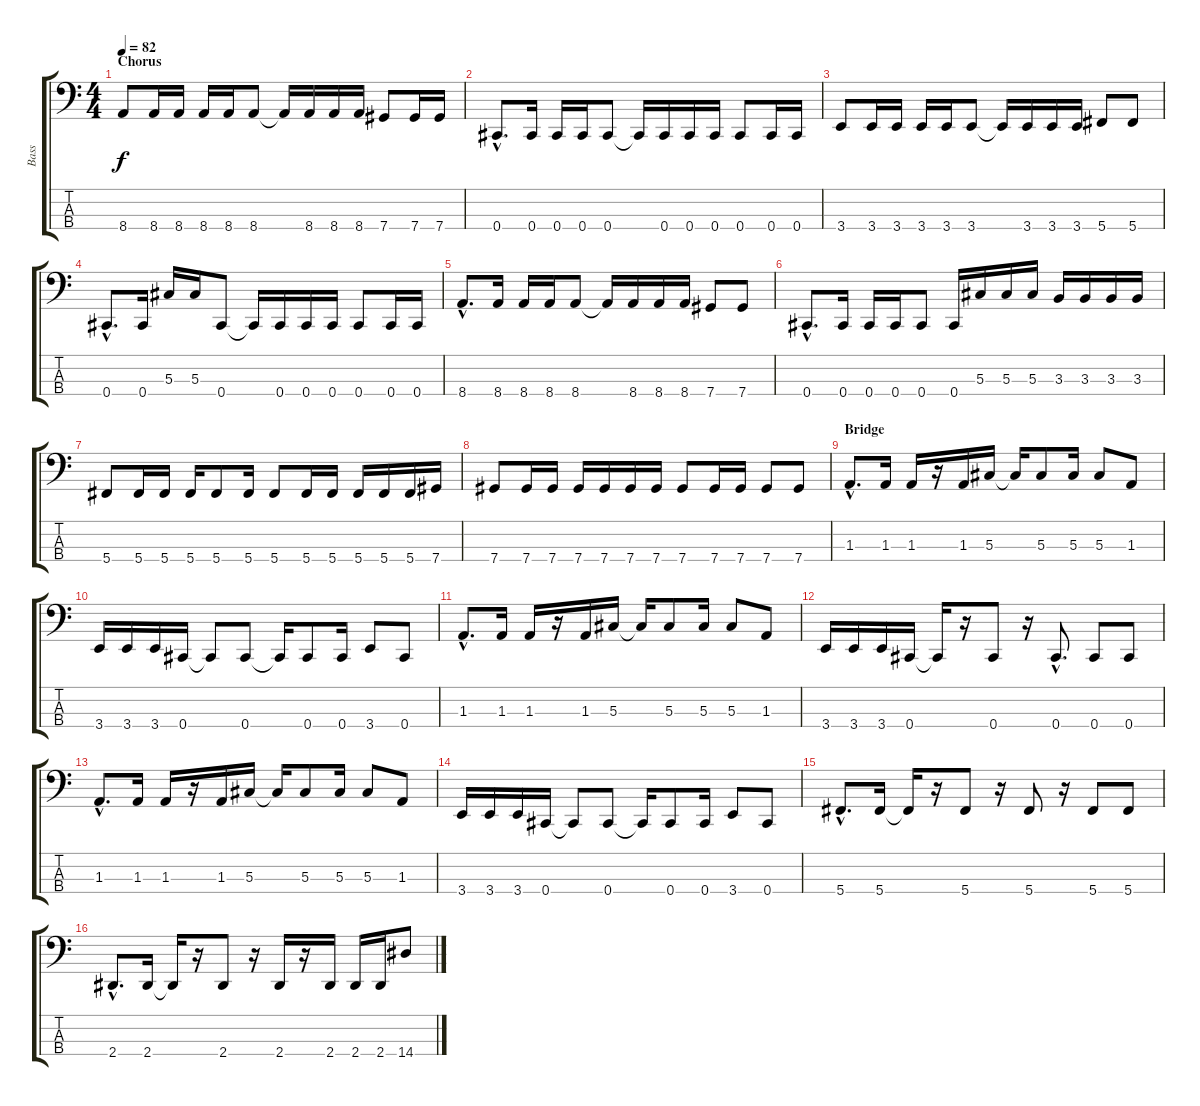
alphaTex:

\track ("Bass" "Bass") {instrument electricbasspick}
\staff {score tabs}
\tuning (Gb2 Db2 Ab1 Db1) {hide}
\ts (4 4)
\section ("" "Chorus")
\tempo 82
\clef f4
\ks c
8.4.8{dy f} 8.4.16 8.4.16 8.4.16 8.4.16 8.4.8 8.4{t}.16 8.4.16 8.4.16 8.4.16 7.4.8 7.4.16 7.4.16 |
0.4{hac}.8{d} 0.4.16 0.4.16 0.4.16 0.4.8 0.4{t}.16 0.4.16 0.4.16 0.4.16 0.4.8 0.4.16 0.4.16 |
3.4.8 3.4.16 3.4.16 3.4.16 3.4.16 3.4.8 3.4{t}.16 3.4.16 3.4.16 3.4.16 5.4.8 5.4.8 |
0.4{hac}.8{d} 0.4.16 5.3.16 5.3.16 0.4.8 0.4{t}.16 0.4.16 0.4.16 0.4.16 0.4.8 0.4.16 0.4.16 |
8.4{hac}.8{d} 8.4.16 8.4.16 8.4.16 8.4.8 8.4{t}.16 8.4.16 8.4.16 8.4.16 7.4.8 7.4.8 |
0.4{hac}.8{d} 0.4.16 0.4.16 0.4.16 0.4.8 0.4.16 5.3.16 5.3.16 5.3.16 3.3.16 3.3.16 3.3.16 3.3.16 |
5.4.8 5.4.16 5.4.16 5.4.16 5.4.8 5.4.16 5.4.8 5.4.16 5.4.16 5.4.16 5.4.16 5.4.16 7.4.16 |
7.4.8 7.4.16 7.4.16 7.4.16 7.4.16 7.4.16 7.4.16 7.4.8 7.4.16 7.4.16 7.4.8 7.4.8 |
\section ("" "Bridge")
1.3{hac}.8{d} 1.3.16 1.3.16 r.16 1.3.16 5.3.16 5.3{t}.16 5.3.8 5.3.16 5.3.8 1.3.8 |
3.4.16 3.4.16 3.4.16 0.4.16 0.4{t}.8 0.4.8 0.4{t}.16 0.4.8 0.4.16 3.4.8 0.4.8 |
1.3{hac}.8{d} 1.3.16 1.3.16 r.16 1.3.16 5.3.16 5.3{t}.16 5.3.8 5.3.16 5.3.8 1.3.8 |
3.4.16 3.4.16 3.4.16 0.4.16 0.4{t}.16 r.16 0.4.8 r.16 0.4{hac}.8{d} 0.4.8 0.4.8 |
1.3{hac}.8{d} 1.3.16 1.3.16 r.16 1.3.16 5.3.16 5.3{t}.16 5.3.8 5.3.16 5.3.8 1.3.8 |
3.4.16 3.4.16 3.4.16 0.4.16 0.4{t}.8 0.4.8 0.4{t}.16 0.4.8 0.4.16 3.4.8 0.4.8 |
5.4{hac}.8{d} 5.4.16 5.4{t}.16 r.16 5.4.8 r.16 5.4.8 r.16 5.4.8 5.4.8 |
2.4{hac}.8{d} 2.4.16 2.4{t}.16 r.16 2.4.8 r.16 2.4.16 r.16 2.4.16 2.4.16 2.4.16 14.4{ss}.8
